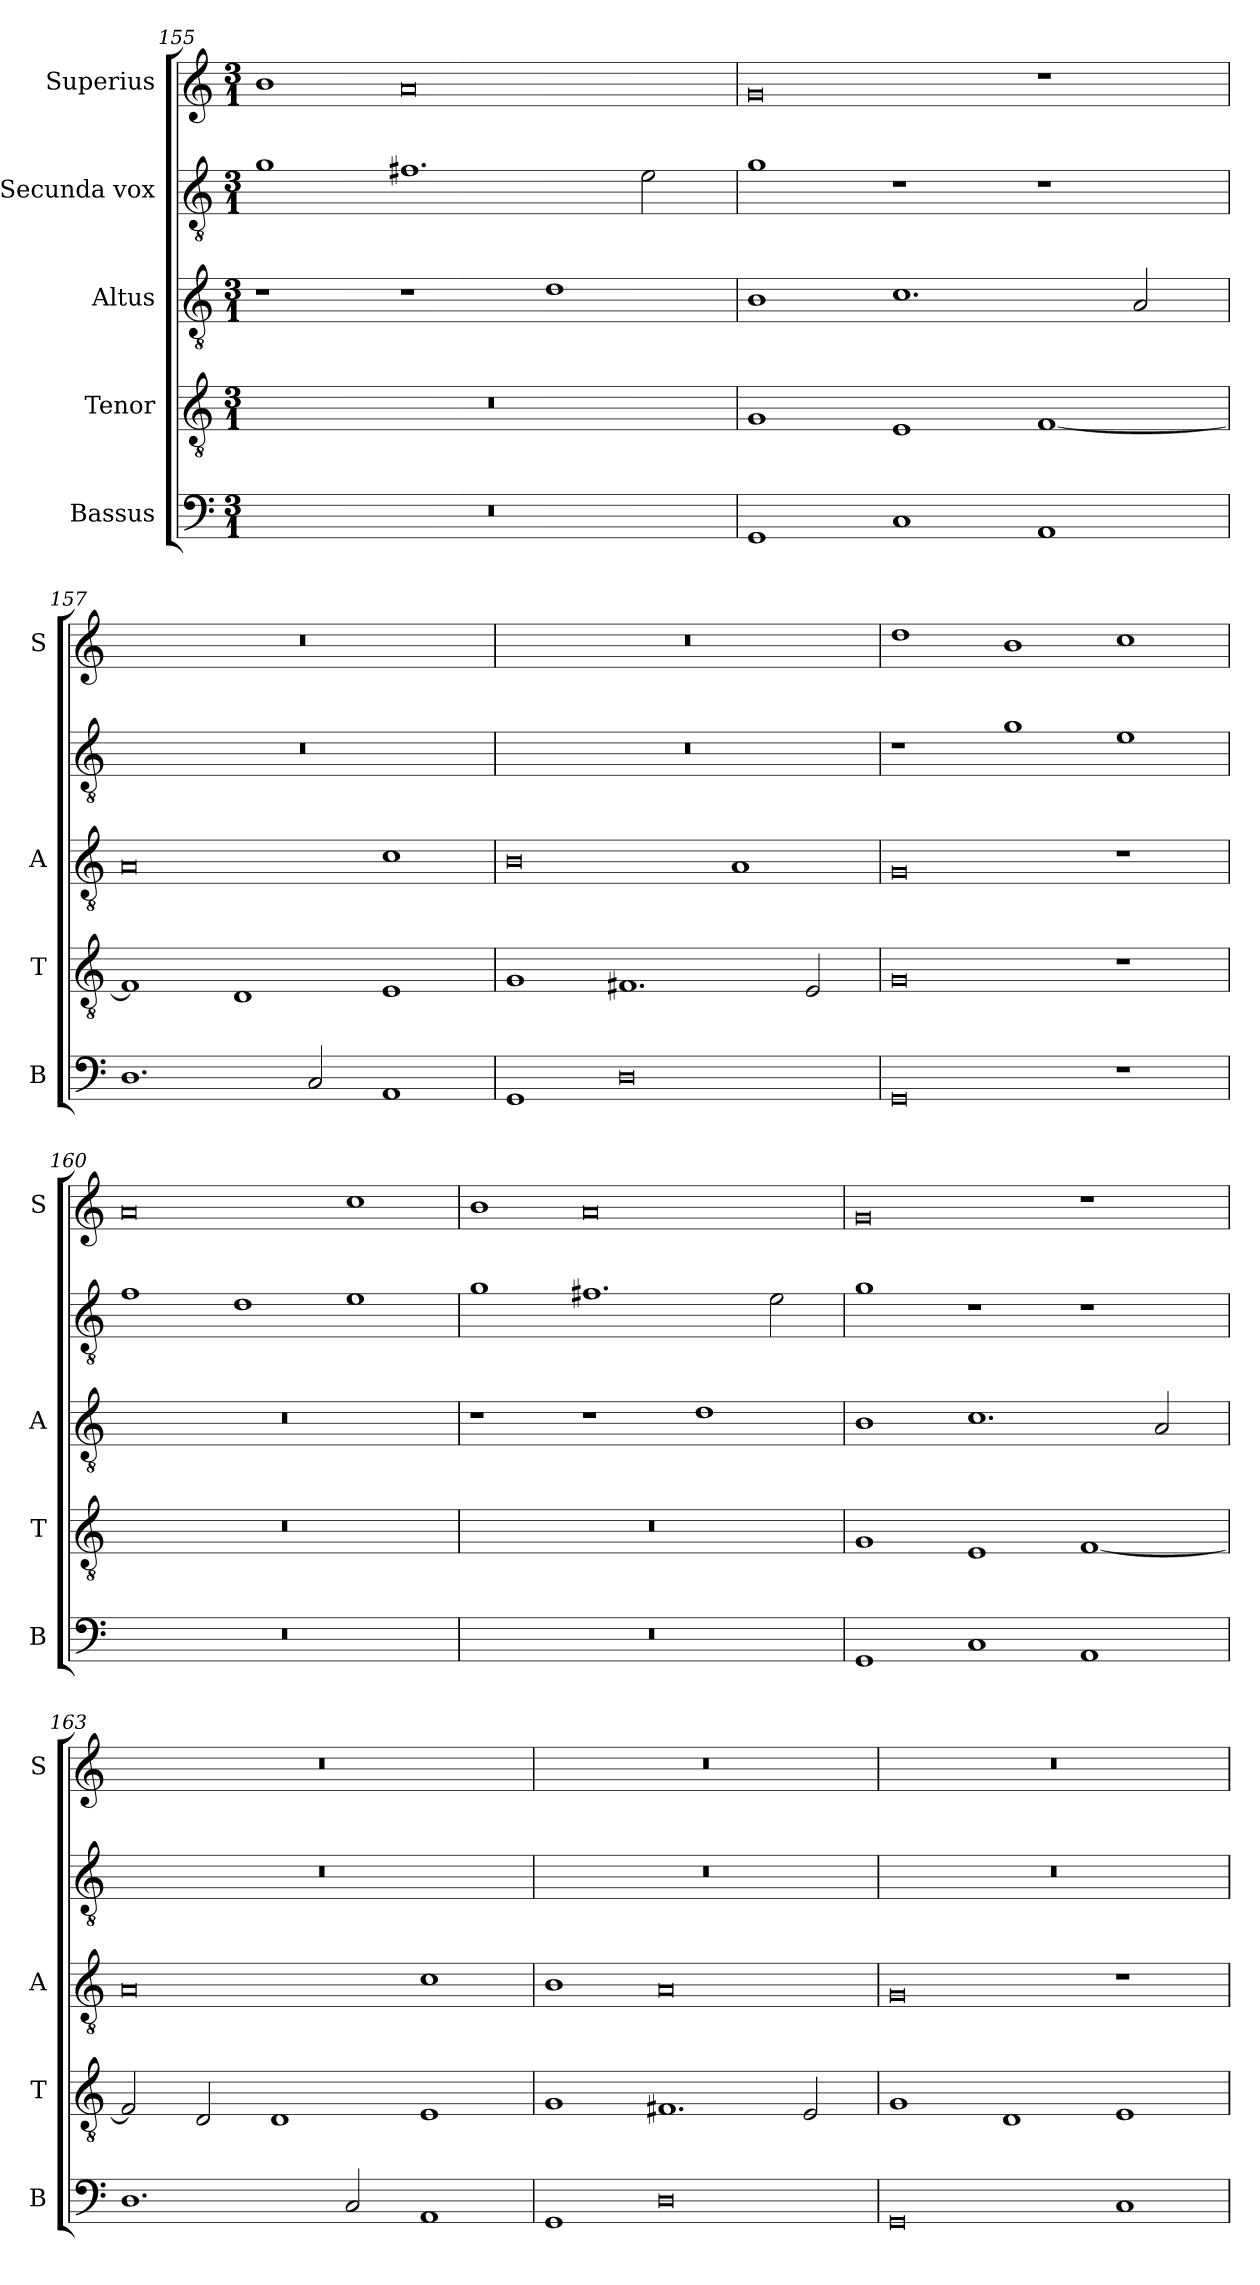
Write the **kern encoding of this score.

**kern	**kern	**kern	**kern	**kern
*part5	*part4	*part3	*part2	*part1
*staff5	*staff4	*staff3	*staff2	*staff1
*I"Bassus	*I"Tenor	*I"Altus	*I"Secunda vox	*I"Superius
*I'B	*I'T	*I'A	*	*I'S
*clefF4	*clefGv2	*clefGv2	*clefGv2	*clefG2
*k[]	*k[]	*k[]	*k[]	*k[]
*M3/1	*M3/1	*M3/1	*M3/1	*M3/1
=155	=155	=155	=155	=155
0.r	0.r	1r	1g	1b
.	.	1r	1.f#X	0a
.	.	1d	.	.
.	.	.	2e\	.
=156	=156	=156	=156	=156
1GG	1G	1B	1g	0g
1C	1E	1.c	1r	.
1AA	[1F	.	1r	1r
.	.	2A/	.	.
=157	=157	=157	=157	=157
1.D	1F]	0A	0.r	0.r
.	1D	.	.	.
2C/	.	.	.	.
1AA	1E	1c	.	.
=158	=158	=158	=158	=158
1GG	1G	0B	0.r	0.r
0D	1.F#X	.	.	.
.	.	1A	.	.
.	2E/	.	.	.
=159	=159	=159	=159	=159
0GG	0G	0G	1r	1dd
.	.	.	1g	1b
1r	1r	1r	1e	1cc
=160	=160	=160	=160	=160
0.r	0.r	0.r	1f	0a
.	.	.	1d	.
.	.	.	1e	1cc
=161	=161	=161	=161	=161
0.r	0.r	1r	1g	1b
.	.	1r	1.f#X	0a
.	.	1d	.	.
.	.	.	2e\	.
=162	=162	=162	=162	=162
1GG	1G	1B	1g	0g
1C	1E	1.c	1r	.
1AA	[1F	.	1r	1r
.	.	2A/	.	.
=163	=163	=163	=163	=163
1.D	2F/]	0A	0.r	0.r
.	2D/	.	.	.
.	1D	.	.	.
2C/	.	.	.	.
1AA	1E	1c	.	.
=164	=164	=164	=164	=164
1GG	1G	1B	0.r	0.r
0D	1.F#X	0A	.	.
.	2E/	.	.	.
=165	=165	=165	=165	=165
0GG	1G	0G	0.r	0.r
.	1D	.	.	.
1C	1E	1r	.	.
=	=	=	=	=
*-	*-	*-	*-	*-
